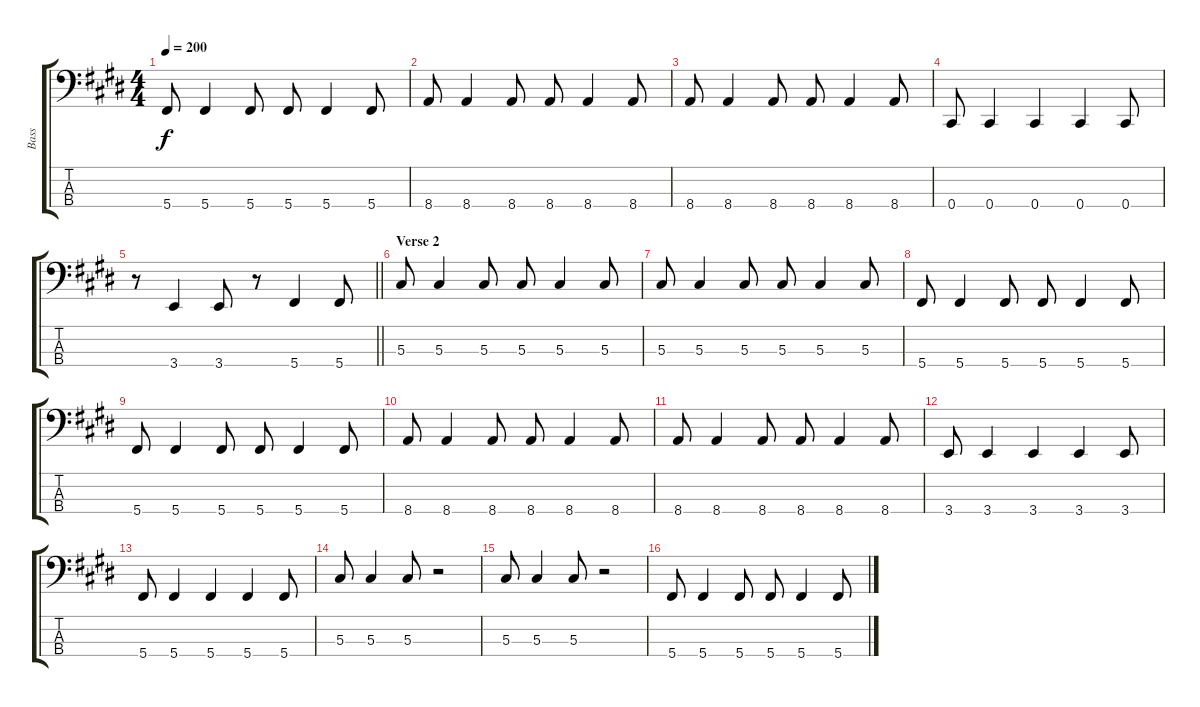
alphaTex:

\track ("Bass" "Bass") {instrument electricbasspick}
\staff {score tabs}
\tuning (Gb2 Db2 Ab1 Db1) {hide}
\ts (4 4)
\tempo 200
\clef f4
\ks c#minor
5.4.8{dy f} 5.4.4 5.4.8 5.4.8 5.4.4 5.4.8 |
8.4.8 8.4.4 8.4.8 8.4.8 8.4.4 8.4.8 |
8.4.8 8.4.4 8.4.8 8.4.8 8.4.4 8.4.8 |
0.4.8 0.4.4 0.4.4 0.4.4 0.4.8 |
\barLineRight lightlight
r.8 3.4.4 3.4.8 r.8 5.4.4 5.4.8 |
\section ("" "Verse 2")
5.3.8 5.3.4 5.3.8 5.3.8 5.3.4 5.3.8 |
5.3.8 5.3.4 5.3.8 5.3.8 5.3.4 5.3.8 |
5.4.8 5.4.4 5.4.8 5.4.8 5.4.4 5.4.8 |
5.4.8 5.4.4 5.4.8 5.4.8 5.4.4 5.4.8 |
8.4.8 8.4.4 8.4.8 8.4.8 8.4.4 8.4.8 |
8.4.8 8.4.4 8.4.8 8.4.8 8.4.4 8.4.8 |
3.4.8 3.4.4 3.4.4 3.4.4 3.4.8 |
5.4.8 5.4.4 5.4.4 5.4.4 5.4.8 |
5.3.8 5.3.4 5.3.8 r.2 |
5.3.8 5.3.4 5.3.8 r.2 |
5.4.8 5.4.4 5.4.8 5.4.8 5.4.4 5.4.8
